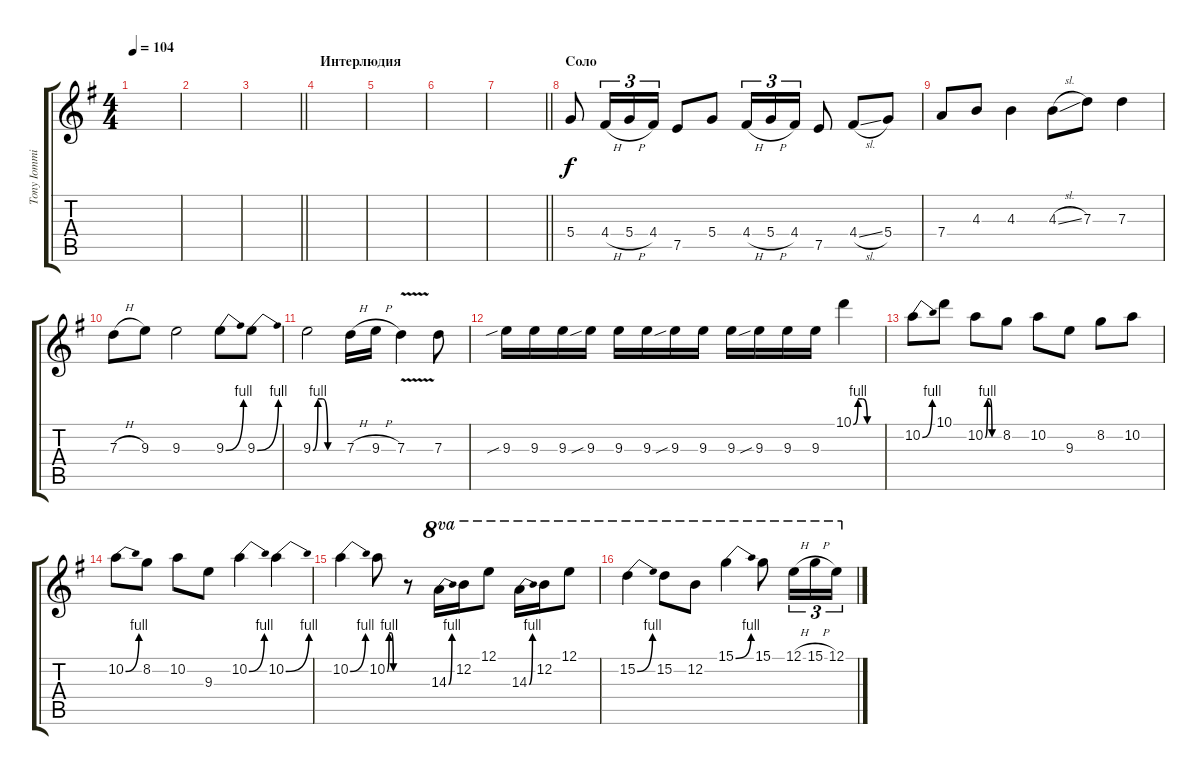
\track ("Tony Iommi (lead)" "Tony Iommi") {instrument distortionguitar}
\staff {score tabs}
\tuning (E4 B3 G3 D3 A2 E2) {hide}
\ts (4 4)
\tempo 104
\clef g2
\ks g
|
|
\barLineRight lightlight
|
\section ("" "Интерлюдия")
|
|
|
\barLineRight lightlight
|
\section ("" "Соло")
5.4.8 4.4{h}.16{tu (3 2)} 5.4{h}.16{tu (3 2)} 4.4.16{tu (3 2)} 7.5.8 5.4.8 4.4{h}.16{tu (3 2)} 5.4{h}.16{tu (3 2)} 4.4.16{tu (3 2)} 7.5.8 4.4{sl}.8 5.4.8 |
7.4.8 4.3.8 4.3.4 4.3{sl}.8 7.3.8 7.3.4 |
7.3{h}.8 9.3.8 9.3.2 9.3{be (bend 0 0 60 4)}.8 9.3{be (bend 0 0 60 4)}.8 |
9.3{be (custom 0 0 10 4 20 4 30 0 60 0)}.2 7.3{h}.16 9.3{h}.16 7.3{v}.4 7.3.8 |
9.3{sib}.16 9.3.16 9.3.16 9.3{sib}.16 9.3.16 9.3.16 9.3{sib}.16 9.3.16 9.3.16 9.3{sib}.16 9.3.16 9.3.16 10.1{be (custom 0 0 10 4 20 4 30 0 60 0)}.4 |
10.2{be (bend 0 0 60 4)}.8 10.1.8 10.2{be (custom 0 0 10 4 20 4 30 0 60 0)}.8 8.2.8 10.2.8 9.3.8 8.2.8 10.2.8 |
10.2{be (bend 0 0 60 4)}.8 8.2.8 10.2.8 9.3.8 10.2{be (bend 0 0 60 4)}.4 10.2{be (bend 0 0 60 4)}.4 |
10.2{be (bend 0 0 60 4)}.4 10.2{be (custom 0 0 10 4 20 4 30 0 60 0)}.8 r.8 14.3{be (bend 0 0 60 4)}.16{ot 8va} 12.2.16{ot 8va} 12.1.8{ot 8va} 14.3{be (bend 0 0 60 4)}.16{ot 8va} 12.2.16{ot 8va} 12.1.8{ot 8va} |
15.2{be (bend 0 0 60 4)}.4{ot 8va} 15.2.8{ot 8va} 12.2.8{ot 8va} 15.1{be (bend 0 0 60 4)}.4{ot 8va} 15.1.8{ot 8va} 12.1{h}.16{tu (3 2) ot 8va} 15.1{h}.16{tu (3 2) ot 8va} 12.1.16{tu (3 2) ot 8va}
